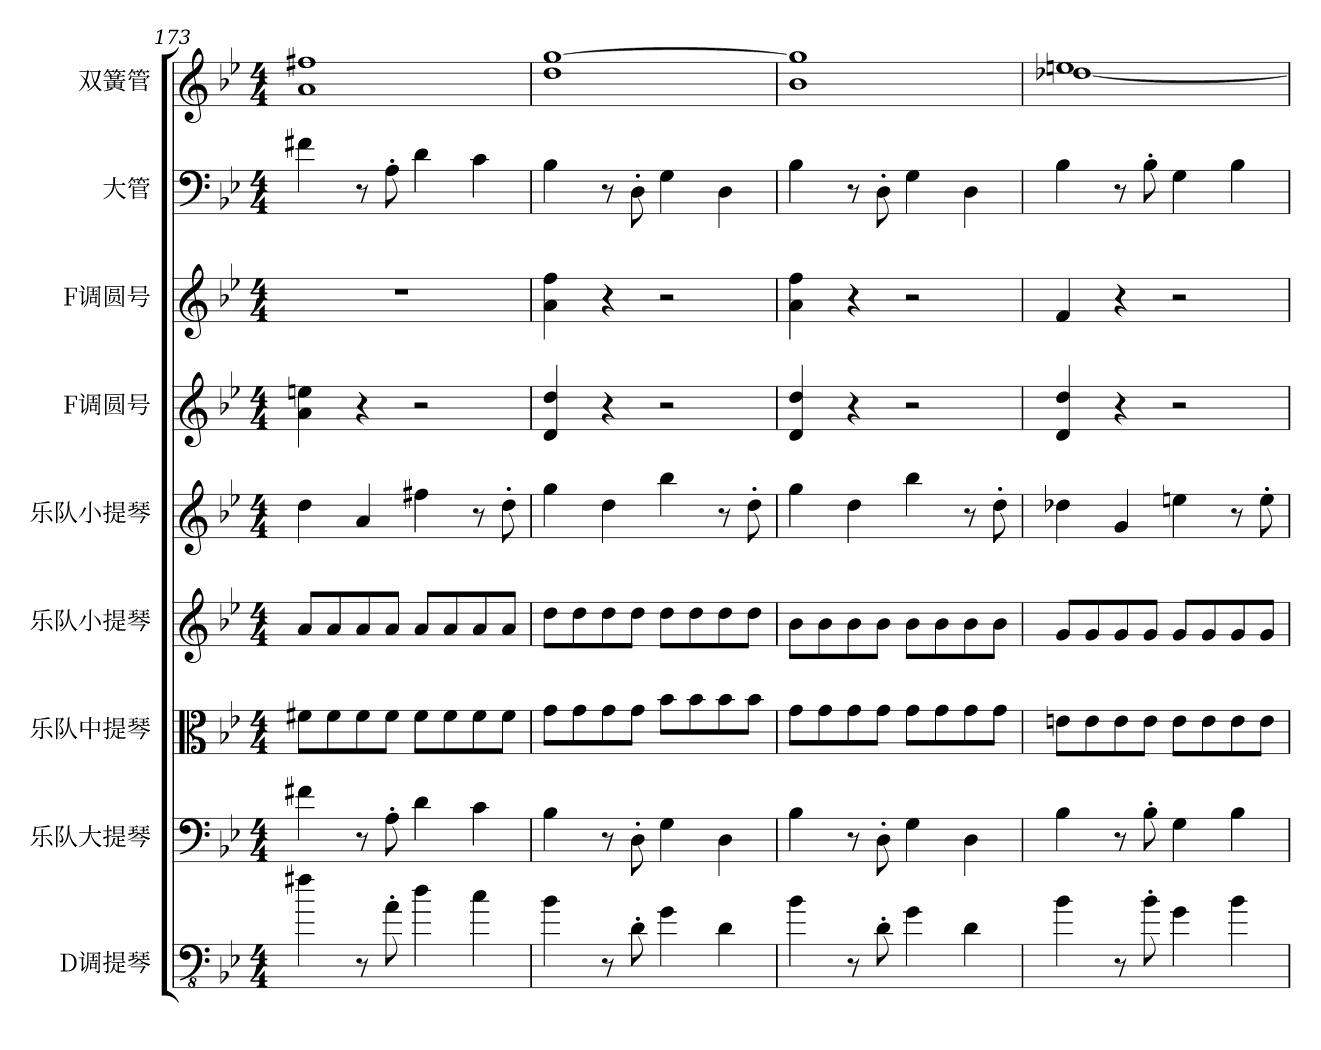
**kern	**kern	**kern	**kern	**kern	**kern	**kern	**kern	**kern
*part9	*part8	*part7	*part6	*part5	*part4	*part3	*part2	*part1
*staff9	*staff8	*staff7	*staff6	*staff5	*staff4	*staff3	*staff2	*staff1
*I"D调提琴	*I"乐队大提琴	*I"乐队中提琴	*I"乐队小提琴	*I"乐队小提琴	*I"F调圆号	*I"F调圆号	*I"大管	*I"双簧管
*clefFv4	*clefF4	*clefC3	*clefG2	*clefG2	*clefG2	*clefG2	*clefF4	*clefG2
*ITrd7c12	*	*	*	*	*ITrd4c7	*ITrd4c7	*	*
*k[b-e-]	*k[b-e-]	*k[b-e-]	*k[b-e-]	*k[b-e-]	*k[b-e-a-]	*k[b-e-a-]	*k[b-e-]	*k[b-e-]
*M4/4	*M4/4	*M4/4	*M4/4	*M4/4	*M4/4	*M4/4	*M4/4	*M4/4
=173	=173	=173	=173	=173	=173	=173	=173	=173
4F#X\	4f#X\	8f#X\L	8a/L	4dd\	4d\ 4an\	1r	4f#X\	1a 1ff#X
.	.	8f#\	8a/	.	.	.	.	.
8r	8r	8f#\	8a/	4a/	4r	.	8r	.
8AA'\	8A'\	8f#\J	8a/J	.	.	.	8A'\	.
4D\	4d\	8f#\L	8a/L	4ff#X\	2r	.	4d\	.
.	.	8f#\	8a/	.	.	.	.	.
4C\	4c\	8f#\	8a/	8r	.	.	4c\	.
.	.	8f#\J	8a/J	8dd'\	.	.	.	.
=174	=174	=174	=174	=174	=174	=174	=174	=174
*	*	*	*	*	*	*	*	*^
4BB-\	4B-\	8g\L	8dd\L	4gg\	4G/ 4g/	4d\ 4b-\	4B-\	[1gg	1dd
.	.	8g\	8dd\	.	.	.	.	.	.
8r	8r	8g\	8dd\	4dd\	4r	4r	8r	.	.
8DD'\	8D'\	8g\J	8dd\J	.	.	.	8D'\	.	.
4GG\	4G\	8b-\L	8dd\L	4bb-\	2r	2r	4G\	.	.
.	.	8b-\	8dd\	.	.	.	.	.	.
4DD\	4D\	8b-\	8dd\	8r	.	.	4D\	.	.
.	.	8b-\J	8dd\J	8dd'\	.	.	.	.	.
=175	=175	=175	=175	=175	=175	=175	=175	=175	=175
4BB-\	4B-\	8g\L	8b-\L	4gg\	4G/ 4g/	4d\ 4b-\	4B-\	1gg]	1b-
.	.	8g\	8b-\	.	.	.	.	.	.
8r	8r	8g\	8b-\	4dd\	4r	4r	8r	.	.
8DD'\	8D'\	8g\J	8b-\J	.	.	.	8D'\	.	.
4GG\	4G\	8g\L	8b-\L	4bb-\	2r	2r	4G\	.	.
.	.	8g\	8b-\	.	.	.	.	.	.
4DD\	4D\	8g\	8b-\	8r	.	.	4D\	.	.
.	.	8g\J	8b-\J	8dd'\	.	.	.	.	.
!!LO:PB:g=z	!!
=176	=176	=176	=176	=176	=176	=176	=176	=176	=176
4BB-\	4B-\	8en\L	8g/L	4dd-X\	4G/ 4g/	4B-/	4B-\	1een	[1dd-X
.	.	8e\	8g/	.	.	.	.	.	.
8r	8r	8e\	8g/	4g/	4r	4r	8r	.	.
8BB-'\	8B-'\	8e\J	8g/J	.	.	.	8B-'\	.	.
4GG\	4G\	8e\L	8g/L	4een\	2r	2r	4G\	.	.
.	.	8e\	8g/	.	.	.	.	.	.
4BB-\	4B-\	8e\	8g/	8r	.	.	4B-\	.	.
.	.	8e\J	8g/J	8ee'\	.	.	.	.	.
*	*	*	*	*	*	*	*	*v	*v
=	=	=	=	=	=	=	=	=
*-	*-	*-	*-	*-	*-	*-	*-	*-
